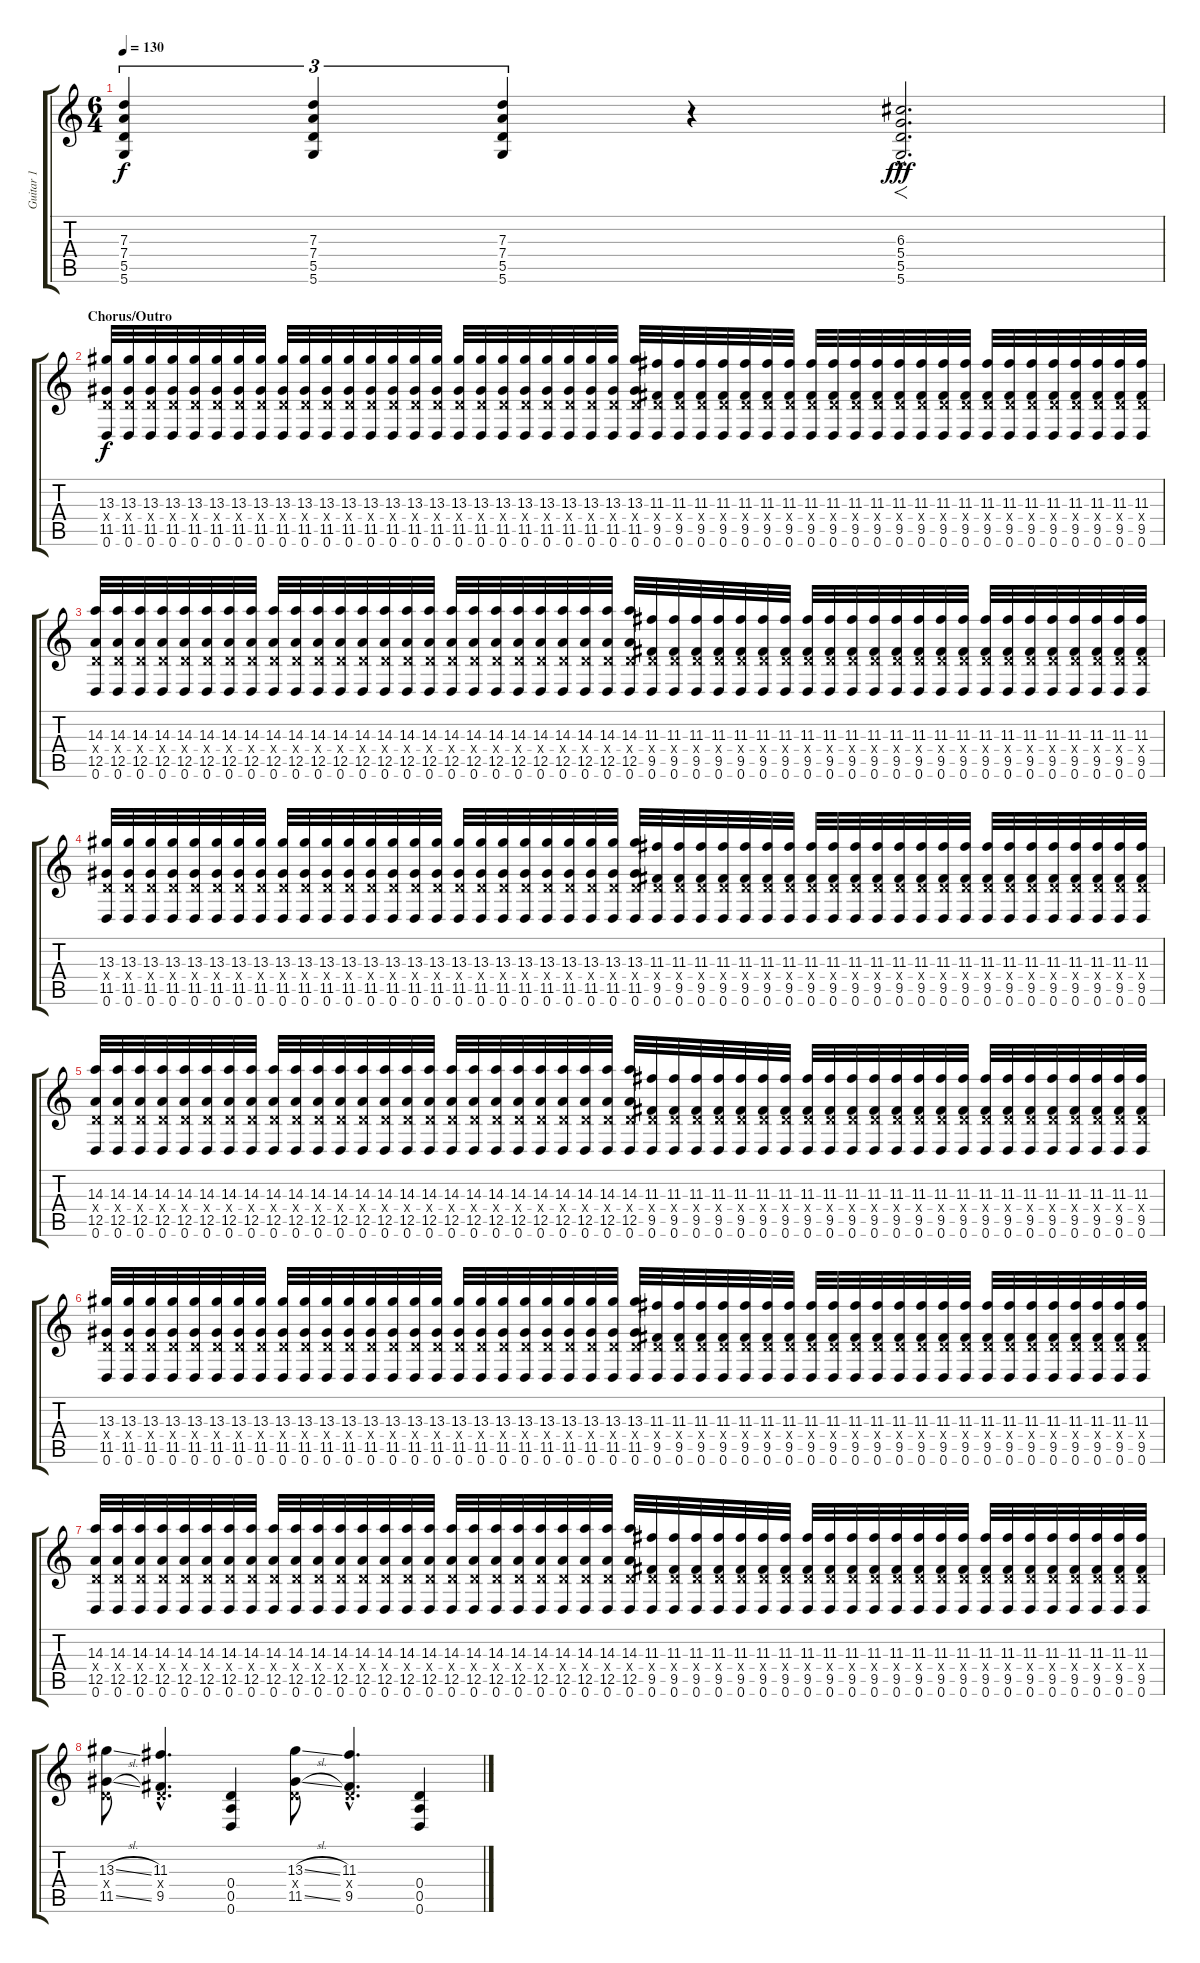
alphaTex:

\track ("Guitar 1" "Guitar 1") {instrument distortionguitar}
\staff {score tabs}
\tuning (E4 B3 G3 D3 A2 D2) {hide}
\ts (6 4)
\tempo 130
\clef g2
\ks c
(7.3 7.4 5.5 5.6).4{tu (3 2) dy f} (7.3 7.4 5.5 5.6).4{tu (3 2)} (7.3 7.4 5.5 5.6).4{tu (3 2)} r.4 (6.3{hac} 5.4{hac} 5.5{hac} 5.6{hac}).2{f d dy fff} |
\section ("" "Chorus/Outro")
(13.3 0.4{x} 11.5 0.6).32{dy f} (13.3 0.4{x} 11.5 0.6).32 (13.3 0.4{x} 11.5 0.6).32 (13.3 0.4{x} 11.5 0.6).32 (13.3 0.4{x} 11.5 0.6).32 (13.3 0.4{x} 11.5 0.6).32 (13.3 0.4{x} 11.5 0.6).32 (13.3 0.4{x} 11.5 0.6).32 (13.3 0.4{x} 11.5 0.6).32 (13.3 0.4{x} 11.5 0.6).32 (13.3 0.4{x} 11.5 0.6).32 (13.3 0.4{x} 11.5 0.6).32 (13.3 0.4{x} 11.5 0.6).32 (13.3 0.4{x} 11.5 0.6).32 (13.3 0.4{x} 11.5 0.6).32 (13.3 0.4{x} 11.5 0.6).32 (13.3 0.4{x} 11.5 0.6).32 (13.3 0.4{x} 11.5 0.6).32 (13.3 0.4{x} 11.5 0.6).32 (13.3 0.4{x} 11.5 0.6).32 (13.3 0.4{x} 11.5 0.6).32 (13.3 0.4{x} 11.5 0.6).32 (13.3 0.4{x} 11.5 0.6).32 (13.3 0.4{x} 11.5 0.6).32 (13.3 0.4{x} 11.5 0.6).32 (11.3 0.4{x} 9.5 0.6).32 (11.3 0.4{x} 9.5 0.6).32 (11.3 0.4{x} 9.5 0.6).32 (11.3 0.4{x} 9.5 0.6).32 (11.3 0.4{x} 9.5 0.6).32 (11.3 0.4{x} 9.5 0.6).32 (11.3 0.4{x} 9.5 0.6).32 (11.3 0.4{x} 9.5 0.6).32 (11.3 0.4{x} 9.5 0.6).32 (11.3 0.4{x} 9.5 0.6).32 (11.3 0.4{x} 9.5 0.6).32 (11.3 0.4{x} 9.5 0.6).32 (11.3 0.4{x} 9.5 0.6).32 (11.3 0.4{x} 9.5 0.6).32 (11.3 0.4{x} 9.5 0.6).32 (11.3 0.4{x} 9.5 0.6).32 (11.3 0.4{x} 9.5 0.6).32 (11.3 0.4{x} 9.5 0.6).32 (11.3 0.4{x} 9.5 0.6).32 (11.3 0.4{x} 9.5 0.6).32 (11.3 0.4{x} 9.5 0.6).32 (11.3 0.4{x} 9.5 0.6).32 (11.3 0.4{x} 9.5 0.6).32 |
(14.3 0.4{x} 12.5 0.6).32 (14.3 0.4{x} 12.5 0.6).32 (14.3 0.4{x} 12.5 0.6).32 (14.3 0.4{x} 12.5 0.6).32 (14.3 0.4{x} 12.5 0.6).32 (14.3 0.4{x} 12.5 0.6).32 (14.3 0.4{x} 12.5 0.6).32 (14.3 0.4{x} 12.5 0.6).32 (14.3 0.4{x} 12.5 0.6).32 (14.3 0.4{x} 12.5 0.6).32 (14.3 0.4{x} 12.5 0.6).32 (14.3 0.4{x} 12.5 0.6).32 (14.3 0.4{x} 12.5 0.6).32 (14.3 0.4{x} 12.5 0.6).32 (14.3 0.4{x} 12.5 0.6).32 (14.3 0.4{x} 12.5 0.6).32 (14.3 0.4{x} 12.5 0.6).32 (14.3 0.4{x} 12.5 0.6).32 (14.3 0.4{x} 12.5 0.6).32 (14.3 0.4{x} 12.5 0.6).32 (14.3 0.4{x} 12.5 0.6).32 (14.3 0.4{x} 12.5 0.6).32 (14.3 0.4{x} 12.5 0.6).32 (14.3 0.4{x} 12.5 0.6).32 (14.3 0.4{x} 12.5 0.6).32 (11.3 0.4{x} 9.5 0.6).32 (11.3 0.4{x} 9.5 0.6).32 (11.3 0.4{x} 9.5 0.6).32 (11.3 0.4{x} 9.5 0.6).32 (11.3 0.4{x} 9.5 0.6).32 (11.3 0.4{x} 9.5 0.6).32 (11.3 0.4{x} 9.5 0.6).32 (11.3 0.4{x} 9.5 0.6).32 (11.3 0.4{x} 9.5 0.6).32 (11.3 0.4{x} 9.5 0.6).32 (11.3 0.4{x} 9.5 0.6).32 (11.3 0.4{x} 9.5 0.6).32 (11.3 0.4{x} 9.5 0.6).32 (11.3 0.4{x} 9.5 0.6).32 (11.3 0.4{x} 9.5 0.6).32 (11.3 0.4{x} 9.5 0.6).32 (11.3 0.4{x} 9.5 0.6).32 (11.3 0.4{x} 9.5 0.6).32 (11.3 0.4{x} 9.5 0.6).32 (11.3 0.4{x} 9.5 0.6).32 (11.3 0.4{x} 9.5 0.6).32 (11.3 0.4{x} 9.5 0.6).32 (11.3 0.4{x} 9.5 0.6).32 |
(13.3 0.4{x} 11.5 0.6).32 (13.3 0.4{x} 11.5 0.6).32 (13.3 0.4{x} 11.5 0.6).32 (13.3 0.4{x} 11.5 0.6).32 (13.3 0.4{x} 11.5 0.6).32 (13.3 0.4{x} 11.5 0.6).32 (13.3 0.4{x} 11.5 0.6).32 (13.3 0.4{x} 11.5 0.6).32 (13.3 0.4{x} 11.5 0.6).32 (13.3 0.4{x} 11.5 0.6).32 (13.3 0.4{x} 11.5 0.6).32 (13.3 0.4{x} 11.5 0.6).32 (13.3 0.4{x} 11.5 0.6).32 (13.3 0.4{x} 11.5 0.6).32 (13.3 0.4{x} 11.5 0.6).32 (13.3 0.4{x} 11.5 0.6).32 (13.3 0.4{x} 11.5 0.6).32 (13.3 0.4{x} 11.5 0.6).32 (13.3 0.4{x} 11.5 0.6).32 (13.3 0.4{x} 11.5 0.6).32 (13.3 0.4{x} 11.5 0.6).32 (13.3 0.4{x} 11.5 0.6).32 (13.3 0.4{x} 11.5 0.6).32 (13.3 0.4{x} 11.5 0.6).32 (13.3 0.4{x} 11.5 0.6).32 (11.3 0.4{x} 9.5 0.6).32 (11.3 0.4{x} 9.5 0.6).32 (11.3 0.4{x} 9.5 0.6).32 (11.3 0.4{x} 9.5 0.6).32 (11.3 0.4{x} 9.5 0.6).32 (11.3 0.4{x} 9.5 0.6).32 (11.3 0.4{x} 9.5 0.6).32 (11.3 0.4{x} 9.5 0.6).32 (11.3 0.4{x} 9.5 0.6).32 (11.3 0.4{x} 9.5 0.6).32 (11.3 0.4{x} 9.5 0.6).32 (11.3 0.4{x} 9.5 0.6).32 (11.3 0.4{x} 9.5 0.6).32 (11.3 0.4{x} 9.5 0.6).32 (11.3 0.4{x} 9.5 0.6).32 (11.3 0.4{x} 9.5 0.6).32 (11.3 0.4{x} 9.5 0.6).32 (11.3 0.4{x} 9.5 0.6).32 (11.3 0.4{x} 9.5 0.6).32 (11.3 0.4{x} 9.5 0.6).32 (11.3 0.4{x} 9.5 0.6).32 (11.3 0.4{x} 9.5 0.6).32 (11.3 0.4{x} 9.5 0.6).32 |
(14.3 0.4{x} 12.5 0.6).32 (14.3 0.4{x} 12.5 0.6).32 (14.3 0.4{x} 12.5 0.6).32 (14.3 0.4{x} 12.5 0.6).32 (14.3 0.4{x} 12.5 0.6).32 (14.3 0.4{x} 12.5 0.6).32 (14.3 0.4{x} 12.5 0.6).32 (14.3 0.4{x} 12.5 0.6).32 (14.3 0.4{x} 12.5 0.6).32 (14.3 0.4{x} 12.5 0.6).32 (14.3 0.4{x} 12.5 0.6).32 (14.3 0.4{x} 12.5 0.6).32 (14.3 0.4{x} 12.5 0.6).32 (14.3 0.4{x} 12.5 0.6).32 (14.3 0.4{x} 12.5 0.6).32 (14.3 0.4{x} 12.5 0.6).32 (14.3 0.4{x} 12.5 0.6).32 (14.3 0.4{x} 12.5 0.6).32 (14.3 0.4{x} 12.5 0.6).32 (14.3 0.4{x} 12.5 0.6).32 (14.3 0.4{x} 12.5 0.6).32 (14.3 0.4{x} 12.5 0.6).32 (14.3 0.4{x} 12.5 0.6).32 (14.3 0.4{x} 12.5 0.6).32 (14.3 0.4{x} 12.5 0.6).32 (11.3 0.4{x} 9.5 0.6).32 (11.3 0.4{x} 9.5 0.6).32 (11.3 0.4{x} 9.5 0.6).32 (11.3 0.4{x} 9.5 0.6).32 (11.3 0.4{x} 9.5 0.6).32 (11.3 0.4{x} 9.5 0.6).32 (11.3 0.4{x} 9.5 0.6).32 (11.3 0.4{x} 9.5 0.6).32 (11.3 0.4{x} 9.5 0.6).32 (11.3 0.4{x} 9.5 0.6).32 (11.3 0.4{x} 9.5 0.6).32 (11.3 0.4{x} 9.5 0.6).32 (11.3 0.4{x} 9.5 0.6).32 (11.3 0.4{x} 9.5 0.6).32 (11.3 0.4{x} 9.5 0.6).32 (11.3 0.4{x} 9.5 0.6).32 (11.3 0.4{x} 9.5 0.6).32 (11.3 0.4{x} 9.5 0.6).32 (11.3 0.4{x} 9.5 0.6).32 (11.3 0.4{x} 9.5 0.6).32 (11.3 0.4{x} 9.5 0.6).32 (11.3 0.4{x} 9.5 0.6).32 (11.3 0.4{x} 9.5 0.6).32 |
(13.3 0.4{x} 11.5 0.6).32 (13.3 0.4{x} 11.5 0.6).32 (13.3 0.4{x} 11.5 0.6).32 (13.3 0.4{x} 11.5 0.6).32 (13.3 0.4{x} 11.5 0.6).32 (13.3 0.4{x} 11.5 0.6).32 (13.3 0.4{x} 11.5 0.6).32 (13.3 0.4{x} 11.5 0.6).32 (13.3 0.4{x} 11.5 0.6).32 (13.3 0.4{x} 11.5 0.6).32 (13.3 0.4{x} 11.5 0.6).32 (13.3 0.4{x} 11.5 0.6).32 (13.3 0.4{x} 11.5 0.6).32 (13.3 0.4{x} 11.5 0.6).32 (13.3 0.4{x} 11.5 0.6).32 (13.3 0.4{x} 11.5 0.6).32 (13.3 0.4{x} 11.5 0.6).32 (13.3 0.4{x} 11.5 0.6).32 (13.3 0.4{x} 11.5 0.6).32 (13.3 0.4{x} 11.5 0.6).32 (13.3 0.4{x} 11.5 0.6).32 (13.3 0.4{x} 11.5 0.6).32 (13.3 0.4{x} 11.5 0.6).32 (13.3 0.4{x} 11.5 0.6).32 (13.3 0.4{x} 11.5 0.6).32 (11.3 0.4{x} 9.5 0.6).32 (11.3 0.4{x} 9.5 0.6).32 (11.3 0.4{x} 9.5 0.6).32 (11.3 0.4{x} 9.5 0.6).32 (11.3 0.4{x} 9.5 0.6).32 (11.3 0.4{x} 9.5 0.6).32 (11.3 0.4{x} 9.5 0.6).32 (11.3 0.4{x} 9.5 0.6).32 (11.3 0.4{x} 9.5 0.6).32 (11.3 0.4{x} 9.5 0.6).32 (11.3 0.4{x} 9.5 0.6).32 (11.3 0.4{x} 9.5 0.6).32 (11.3 0.4{x} 9.5 0.6).32 (11.3 0.4{x} 9.5 0.6).32 (11.3 0.4{x} 9.5 0.6).32 (11.3 0.4{x} 9.5 0.6).32 (11.3 0.4{x} 9.5 0.6).32 (11.3 0.4{x} 9.5 0.6).32 (11.3 0.4{x} 9.5 0.6).32 (11.3 0.4{x} 9.5 0.6).32 (11.3 0.4{x} 9.5 0.6).32 (11.3 0.4{x} 9.5 0.6).32 (11.3 0.4{x} 9.5 0.6).32 |
(14.3 0.4{x} 12.5 0.6).32 (14.3 0.4{x} 12.5 0.6).32 (14.3 0.4{x} 12.5 0.6).32 (14.3 0.4{x} 12.5 0.6).32 (14.3 0.4{x} 12.5 0.6).32 (14.3 0.4{x} 12.5 0.6).32 (14.3 0.4{x} 12.5 0.6).32 (14.3 0.4{x} 12.5 0.6).32 (14.3 0.4{x} 12.5 0.6).32 (14.3 0.4{x} 12.5 0.6).32 (14.3 0.4{x} 12.5 0.6).32 (14.3 0.4{x} 12.5 0.6).32 (14.3 0.4{x} 12.5 0.6).32 (14.3 0.4{x} 12.5 0.6).32 (14.3 0.4{x} 12.5 0.6).32 (14.3 0.4{x} 12.5 0.6).32 (14.3 0.4{x} 12.5 0.6).32 (14.3 0.4{x} 12.5 0.6).32 (14.3 0.4{x} 12.5 0.6).32 (14.3 0.4{x} 12.5 0.6).32 (14.3 0.4{x} 12.5 0.6).32 (14.3 0.4{x} 12.5 0.6).32 (14.3 0.4{x} 12.5 0.6).32 (14.3 0.4{x} 12.5 0.6).32 (14.3 0.4{x} 12.5 0.6).32 (11.3 0.4{x} 9.5 0.6).32 (11.3 0.4{x} 9.5 0.6).32 (11.3 0.4{x} 9.5 0.6).32 (11.3 0.4{x} 9.5 0.6).32 (11.3 0.4{x} 9.5 0.6).32 (11.3 0.4{x} 9.5 0.6).32 (11.3 0.4{x} 9.5 0.6).32 (11.3 0.4{x} 9.5 0.6).32 (11.3 0.4{x} 9.5 0.6).32 (11.3 0.4{x} 9.5 0.6).32 (11.3 0.4{x} 9.5 0.6).32 (11.3 0.4{x} 9.5 0.6).32 (11.3 0.4{x} 9.5 0.6).32 (11.3 0.4{x} 9.5 0.6).32 (11.3 0.4{x} 9.5 0.6).32 (11.3 0.4{x} 9.5 0.6).32 (11.3 0.4{x} 9.5 0.6).32 (11.3 0.4{x} 9.5 0.6).32 (11.3 0.4{x} 9.5 0.6).32 (11.3 0.4{x} 9.5 0.6).32 (11.3 0.4{x} 9.5 0.6).32 (11.3 0.4{x} 9.5 0.6).32 (11.3 0.4{x} 9.5 0.6).32 |
(13.3{sl} 0.4{x} 11.5{sl}).8 (11.3{hac} 0.4{hac x} 9.5{hac}).4{d} (0.4 0.5 0.6).4 (13.3{sl} 0.4{x} 11.5{sl}).8 (11.3{hac} 0.4{hac x} 9.5{hac}).4{d} (0.4 0.5 0.6).4
